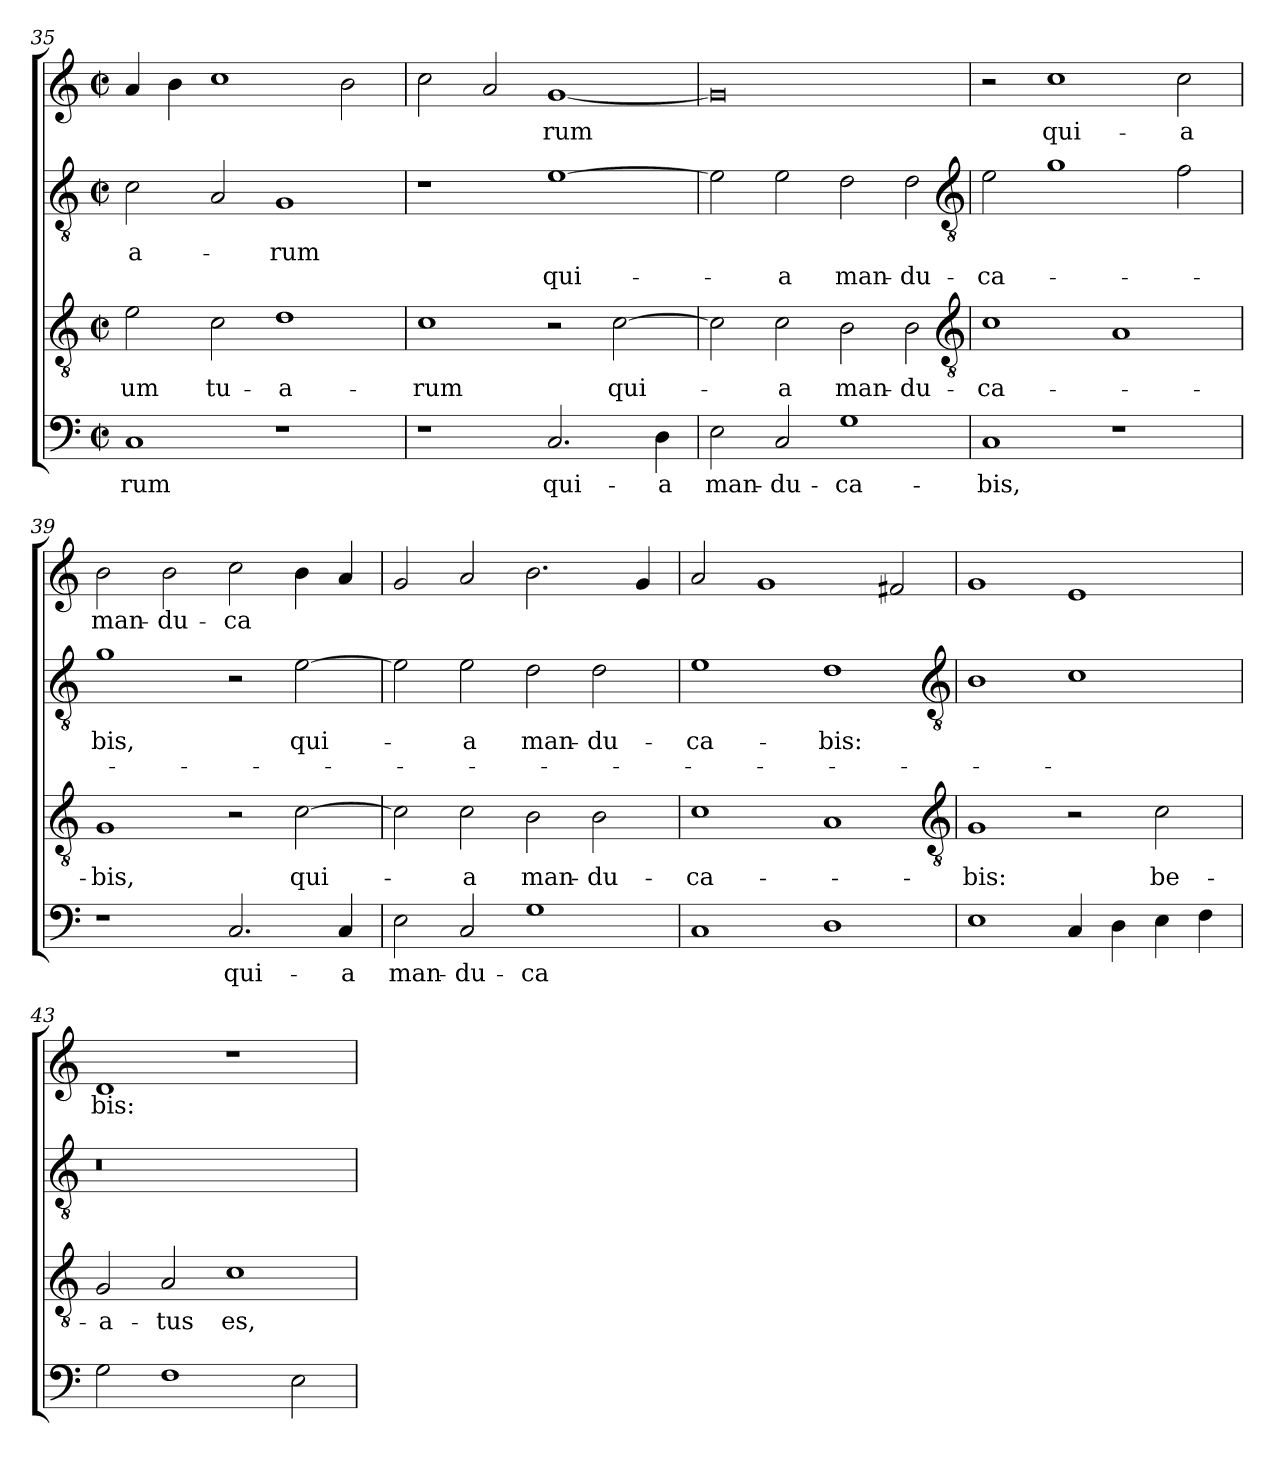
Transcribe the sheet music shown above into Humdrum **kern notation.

**kern	**text	**kern	**text	**kern	**text	**text	**kern	**text
*part4	*part4	*part3	*part3	*part2	*part2	*part2	*part1	*part1
*staff4	*staff4	*staff3	*staff3	*staff2	*staff2	*staff2	*staff1	*staff1
*clefF4	*	*clefGv2	*	*clefGv2	*	*	*clefG2	*
*M2/2	*	*M2/2	*	*M2/2	*	*	*M2/2	*
*met(c|)	*	*met(c|)	*	*met(c|)	*	*	*met(c|)	*
=35	=35	=35	=35	=35	=35	=35	=35	=35
!	!LO:LY:b	!	!LO:LY:b	!	!LO:LY:b	!	!	!
1C	-rum	2e	-um	2c	-a-	.	4a	.
.	.	.	.	.	.	.	4b	.
!	!	!	!LO:LY:b	!	!	!	!	!
.	.	2c	tu-	2A	.	.	1cc	.
!	!	!	!LO:LY:b	!	!LO:LY:b	!	!	!
1r	.	1d	-a-	1G	-rum	.	.	.
.	.	.	.	.	.	.	2b	.
=36	=36	=36	=36	=36	=36	=36	=36	=36
!	!	!	!LO:LY:b	!	!	!	!	!
1r	.	1c	-rum	1r	.	.	2cc	.
.	.	.	.	.	.	.	2a	.
!	!LO:LY:b	!	!	!	!	!LO:LY:b	!	!LO:LY:b
2.C	qui-	2r	.	[1e	.	qui-	[1g	rum
!	!	!	!LO:LY:b	!	!	!	!	!
.	.	[2c	qui-	.	.	.	.	.
!	!LO:LY:b	!	!	!	!	!	!	!
4D	-a	.	.	.	.	.	.	.
=37	=37	=37	=37	=37	=37	=37	=37	=37
!	!LO:LY:b	!	!	!	!	!	!	!
2E	man-	2c]	.	2e]	.	.	0g]	.
!	!LO:LY:b	!	!LO:LY:b	!	!	!LO:LY:b	!	!
2C	-du-	2c	-a	2e	.	-a	.	.
!	!LO:LY:b	!	!LO:LY:b	!	!	!LO:LY:b	!	!
1G	-ca-	2B	man-	2d	.	man-	.	.
!	!	!	!LO:LY:b	!	!	!LO:LY:b	!	!
.	.	2B	-du-	2d	.	-du-	.	.
*	*	*clefGv2	*	*clefGv2	*	*	*	*
!!LO:LB:g=z
=38	=38	=38	=38	=38	=38	=38	=38	=38
!	!LO:LY:b	!	!LO:LY:b	!	!	!LO:LY:b	!	!
1C	-bis,	1c	-ca-	2e	.	-ca-	2r	.
!	!	!	!	!	!	!	!	!LO:LY:b
.	.	.	.	1g	.	.	1cc	qui-
1r	.	1A	.	.	.	.	.	.
!	!	!	!	!	!	!	!	!LO:LY:b
.	.	.	.	2f	.	.	2cc	-a
=39	=39	=39	=39	=39	=39	=39	=39	=39
!	!	!	!LO:LY:b	!	!LO:LY:b	!	!	!LO:LY:b
1r	.	1G	-bis,	1g	-bis,	.	2b	man-
!	!	!	!	!	!	!	!	!LO:LY:b
.	.	.	.	.	.	.	2b	-du-
!	!LO:LY:b	!	!	!	!	!	!	!LO:LY:b
2.C	qui-	2r	.	2r	.	.	2cc	-ca
!	!	!	!LO:LY:b	!	!LO:LY:b	!	!	!
.	.	[2c	qui-	[2e	qui-	.	4b	.
!	!LO:LY:b	!	!	!	!	!	!	!
4C	-a	.	.	.	.	.	4a	.
=40	=40	=40	=40	=40	=40	=40	=40	=40
!	!LO:LY:b	!	!	!	!	!	!	!
2E	man-	2c]	.	2e]	.	.	2g	.
!	!LO:LY:b	!	!LO:LY:b	!	!LO:LY:b	!	!	!
2C	-du-	2c	-a	2e	-a	.	2a	.
!	!LO:LY:b	!	!LO:LY:b	!	!LO:LY:b	!	!	!
1G	-ca	2B	man-	2d	man-	.	2.b	.
!	!	!	!LO:LY:b	!	!LO:LY:b	!	!	!
.	.	2B	-du-	2d	-du-	.	.	.
.	.	.	.	.	.	.	4g	.
=41	=41	=41	=41	=41	=41	=41	=41	=41
!	!	!	!LO:LY:b	!	!LO:LY:b	!	!	!
1C	.	1c	-ca-	1e	-ca-	.	2a	.
.	.	.	.	.	.	.	1g	.
!	!	!	!	!	!LO:LY:b	!	!	!
1D	.	1A	.	1d	-bis:	.	.	.
.	.	.	.	.	.	.	2f#X	.
*	*	*clefGv2	*	*clefGv2	*	*	*	*
!!LO:PB:g=z
=42	=42	=42	=42	=42	=42	=42	=42	=42
!	!	!	!LO:LY:b	!	!	!	!	!
1E	.	1G	-bis:	1B	.	.	1g	.
4C	.	2r	.	1c	.	.	1e	.
4D	.	.	.	.	.	.	.	.
!	!	!	!LO:LY:b	!	!	!	!	!
4E	.	2c	be-	.	.	.	.	.
4F	.	.	.	.	.	.	.	.
=43	=43	=43	=43	=43	=43	=43	=43	=43
!	!	!	!LO:LY:b	!	!	!	!	!LO:LY:b
2G	.	2G	-a-	0r	.	.	1d	bis:
!	!	!	!LO:LY:b	!	!	!	!	!
1F	.	2A	-tus	.	.	.	.	.
!	!	!	!LO:LY:b	!	!	!	!	!
.	.	1c	es,	.	.	.	1r	.
2E	.	.	.	.	.	.	.	.
=	=	=	=	=	=	=	=	=
*-	*-	*-	*-	*-	*-	*-	*-	*-
